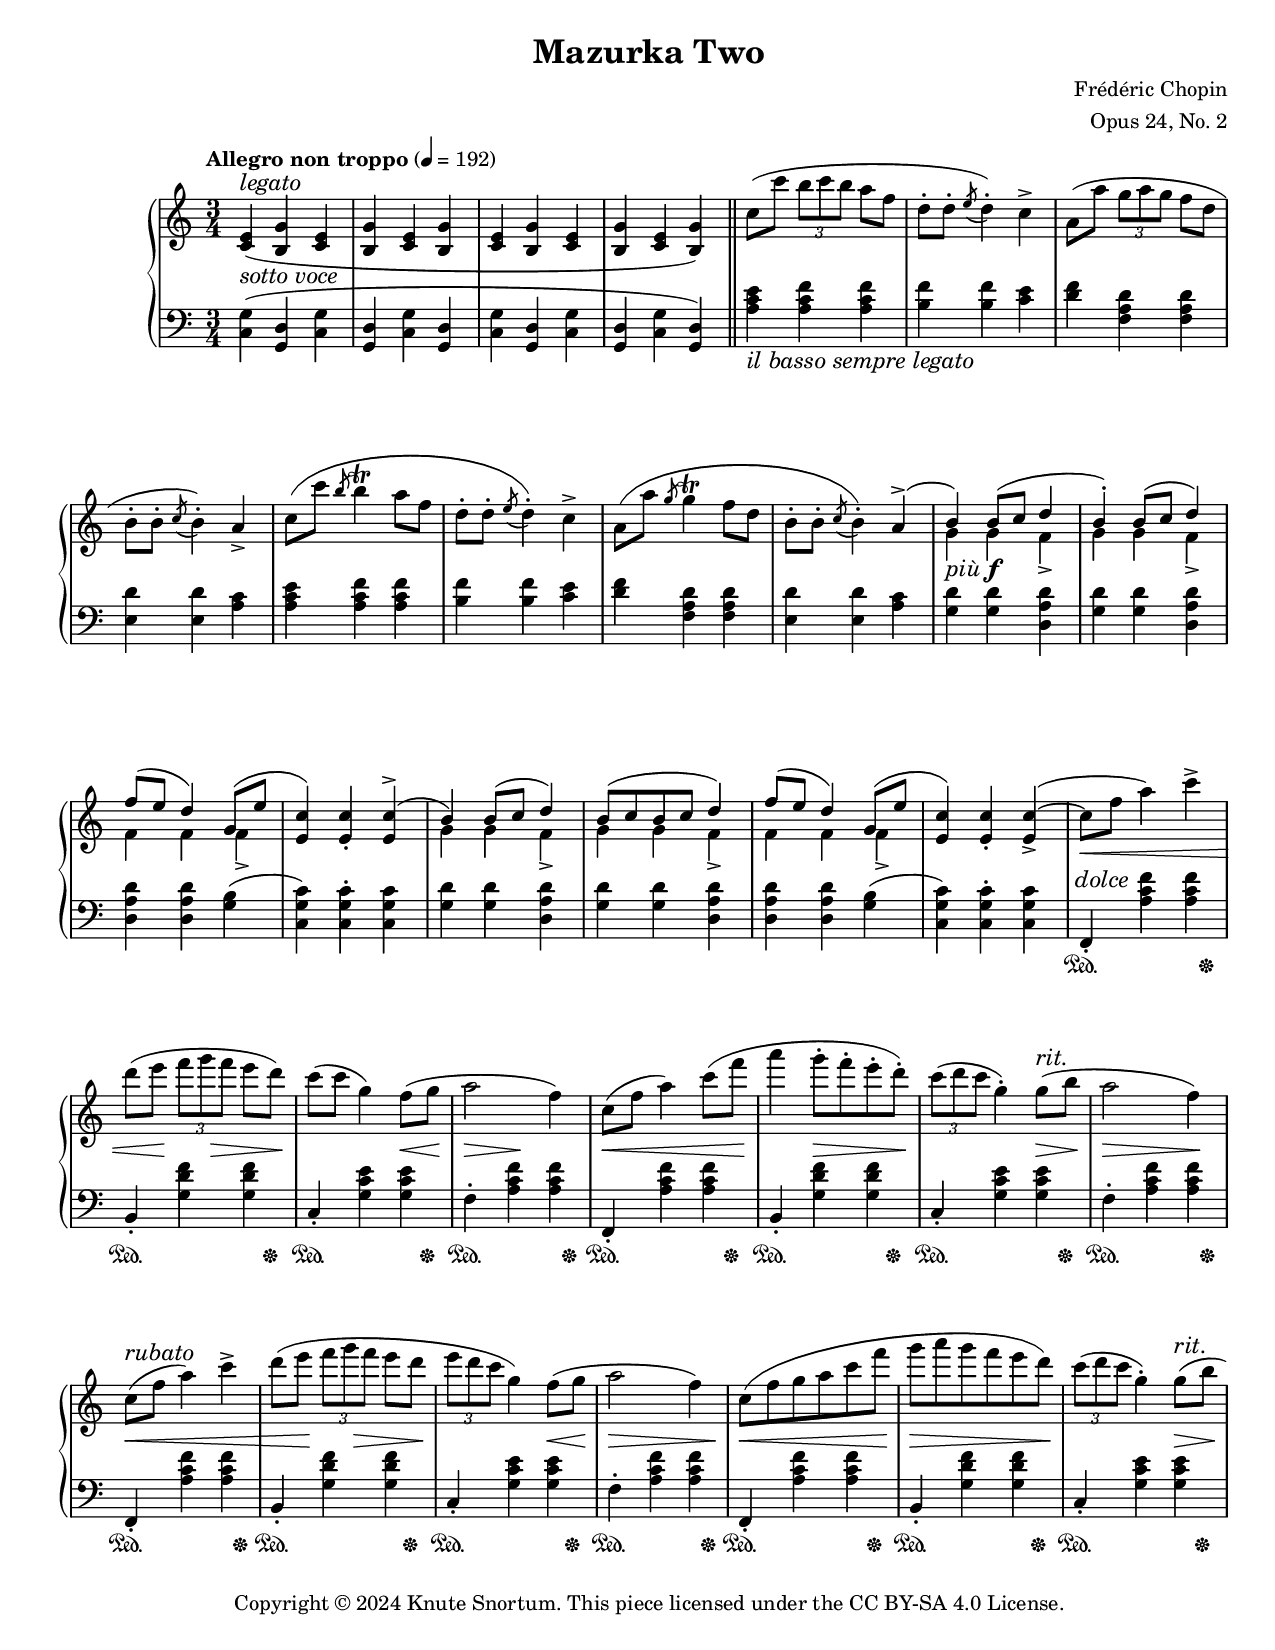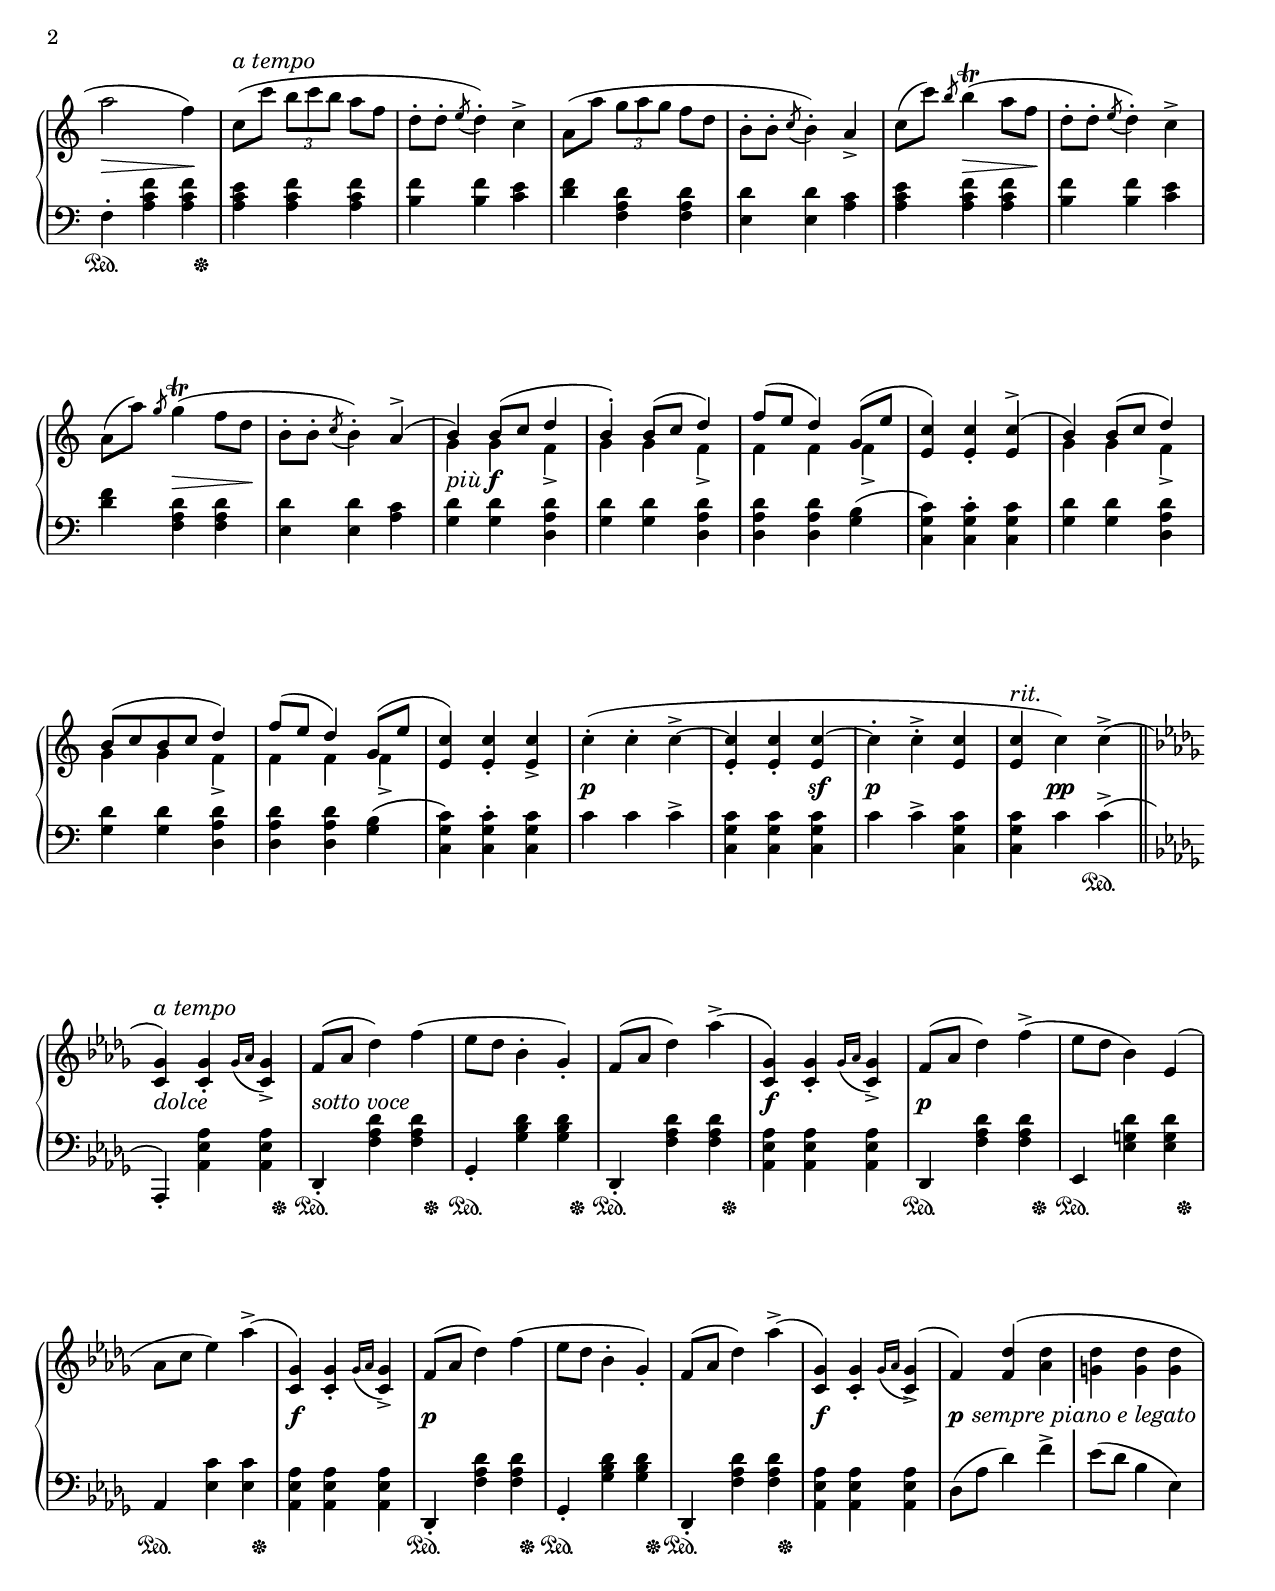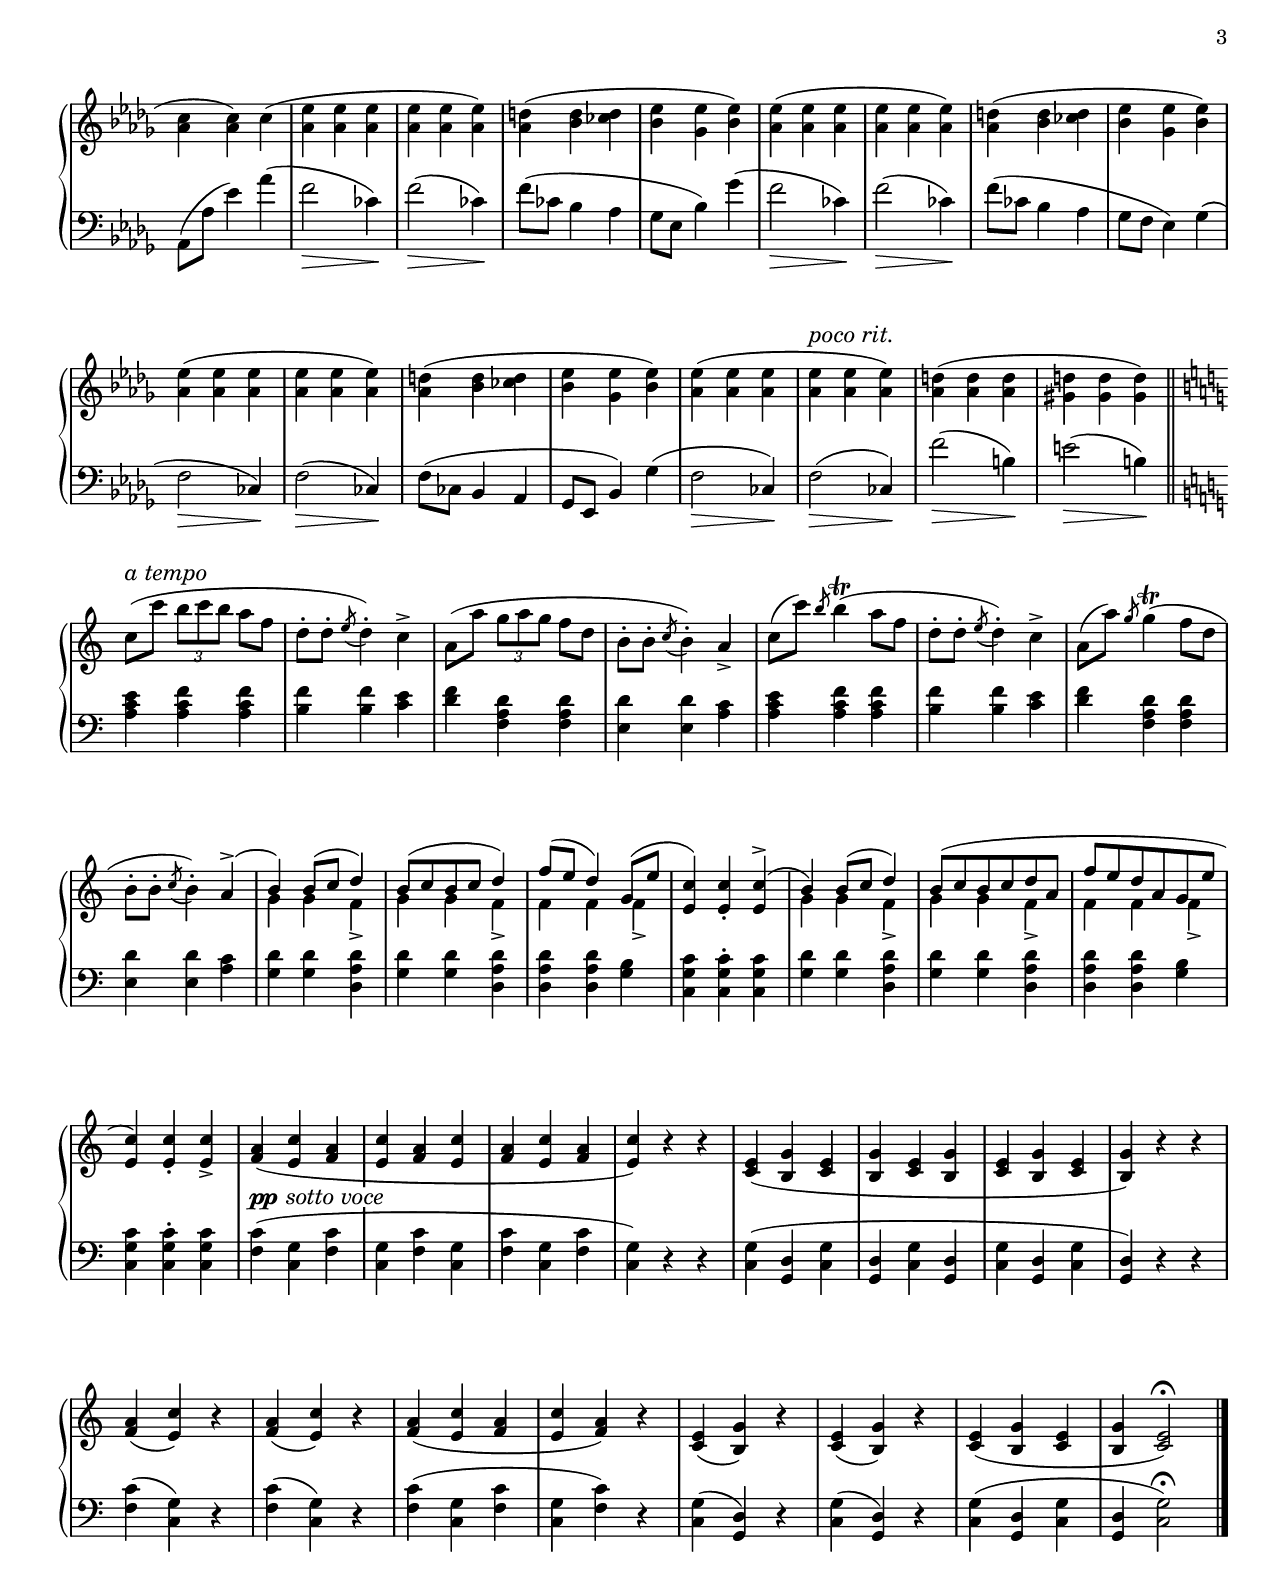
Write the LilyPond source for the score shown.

\version "2.24.0"

\include "includes/header-paper.ily"
%...+....1....+....2....+....3....+....4....+....5....+....6....+....7....+....

\version "2.24.0"
\language "english"

\include "global-variables.ily"

% Supress cyclic dependency warnings six times
% #(ly:expect-warning-times 6 "cyclic dependency: calculation-in-progress")

%%% Positions and shapes %%%

slurShapeA = \shape #'((0 . 0) (0 . 0) (0 . 0) (0 . -1)) \etc
slurShapeB = \shape #'((0 . 2) (0 . 1.5) (0 . 0) (0 . 0)) \etc
slurShapeC = \shape #'((0 . -0.5) (0 . 0) (0 . 0) (0 . -0.5)) \etc
slurShapeD = \shape #'(
                        ((0 . 0) (0 . 0) (0 . 0) (-0.25 . 0))
                        ((0 . 2.5) (0 . 2.5) (0 . 2.5) (0 . 2.5))
                        ) \etc
slurShapeE = \shape #'(
                        ((0 . 0) (0 . 0) (0 . 0) (0 . 0))
                        ((0 . 4) (0 . 4) (0 . 4) (0 . 4))
                        ) \etc
slurShapeF = \shape #'((0 . 0) (0 . 0) (0 . 2) (0 . 3)) \etc
slurShapeG = \shape #'((0 . 0) (0 . 0.5) (0 . 2) (0 . 2.5)) \etc
slurShapeH = \shape #'(
                        ((0 . 3) (0 . 3) (0 . 3) (0 . 3))
                        ((0 . 0) (0 . 0) (0 . 0) (0 . 0))
                        ) \etc
slurShapeI = \shape #'((0 . 0) (0 . 1) (0 . 2) (0 . 2.5)) \etc
slurShapeJ = \shape #'((0 . 3) (0 . 3) (0 . 3) (0 . 3)) \etc
slurShapeK = \shape #'(
                        ((0 . 2) (0 . 2) (0 . 1) (0 . 0))
                        ((0 . 0) (0 . 0) (0 . 0) (0 . 0))
                        ) \etc
slurShapeL = \shape #'((0 . 0) (0 . 0) (0 . 2) (0 . 2.5)) \etc
slurShapeM = \shape #'((0 . 0) (0 . 1) (0 . 2) (0 . 2.5)) \etc
slurShapeN = \shape #'((0 . 0) (0 . 1) (0 . 2) (0 . 2.5)) \etc
slurShapeO = \shape #'((0 . 3) (0 . 3) (0.5 . 2.5) (0 . 2.5)) \etc


moveTextA = 
  \tweak X-offset -0.5
  \tweak Y-offset 3.5
  \etc

%%% Music %%%

global = {
  \time 3/4
  \key c \major
}

rightHandUpper = \relative {
  <c' e>4(^\legato <b g'> <c e> |
  <b g'>4 <c e> <b g'> |
  <c e>4 <b g'> <c e> |
  <b g'>4 <c e> <b g'>) |
  \bar "||"
  c'8( c' \tuplet 3/2 { b c b } a f |
  d8-. d-. \acciaccatura { e } d4-.) c-> |
  a8( a' \tuplet 3/2 { g a g } f d |
  b-. b-. \acciaccatura { c } b4-.) a-> |
  
  \barNumberCheck 9
  c8( c' \slashedGrace { b } b4-\underSlurOne \trill a8 f |
  d8-. d-. \acciaccatura { e } d4-.) c-> |
  a8( a' \slashedGrace { g } g4-\underSlurOne \trill f8 d |
  b8-. b-. \acciaccatura { c } b4-.) \voiceOne a->-\slurShapeO ( |
  b4) b8( c d4 |
  b4-.) b8( c d4) |
  f8( e d4) g,8-\slurShapeA ( e' |
  \oneVoice <e, c'>4) q-. \voiceOne q->( |
  
  \barNumberCheck 17
  b'4) b8( c d4) |
  b8( c b c d4) |
  f8( e d4) g,8-\slurShapeA ( e' |
  \oneVoice <e, c'>4) q-. q->-\slurShapeB (~ |
  c'8 f a4) c-> |
  d8( e \tuplet 3/2 { f g f } e d) |
  c8( c g4) f8( g |
  a2 f4) |
  
  \barNumberCheck 25
  c8( f a4) c8( f |
  a4 g8-. f-. e-. d-.) |
  \tuplet 3/2 { c8( d c } g4-.) g8(^\rit b |
  a2 f4) |
  c8(^\rubato f a4) c-> |
  d8( e \tuplet 3/2 { f g f } e d |
  \tuplet 3/2 { e8 d c } g4) f8( g |
  a2 f4) |
  
  \barNumberCheck 33
  c8( f g a c f |
  g8 a g f e d) |
  \tuplet 3/2 { c8( d c } g4-.) g8(^\rit b |
  a2 f4) |
  % like 5
  c8(^\aTempo c' \tuplet 3/2 { b c b } a f |
  d8-. d-. \acciaccatura { e } d4-.) c-> |
  a8( a' \tuplet 3/2 { g a g } f d |
  b-. b-. \acciaccatura { c } b4-.) a-> |
  
  \barNumberCheck 41
  % like 9
  c8( c') \slashedGrace { b } b4(\trill a8 f |
  d8-. d-. \acciaccatura { e } d4-.) c-> |
  a8( a') \slashedGrace { g } g4(\trill f8 d |
  b8-. b-. \acciaccatura { c } b4-.) \voiceOne a->( |
  % like 13
  b4) b8( c d4 |
  b4-.) b8( c d4) |
  f8( e d4) g,8-\slurShapeA ( e' |
  \oneVoice <e, c'>4) q-. \voiceOne q->( |
  
  \barNumberCheck 49
  % like 17
  b'4) b8( c d4) |
  b8( c b c d4) |
  f8( e d4) g,8-\slurShapeA ( e' |
  \oneVoice <e, c'>4) q-. q-> |
  c'4-.-\slurShapeC ( c-. c->~ |
  <e, c'>4-. q-. q~ |
  c'4-. c-.-> <e, c'> |
  q4^\rit c') c->-\slurShapeD ( |
  \bar "||"
  
  \barNumberCheck 57
  \key df \major 
  <c, gf'>4)^\aTempo q-. \appoggiatura { gf'16 af } <c, gf'>4-> |
  f8( af df4) f-\slurShapeF ( |
  ef8 df bf4-. gf-.) |
  f8( af df4) af'->-\slurShapeG ( |
  <c,, gf'>4) q-. \appoggiatura { gf'16 af } <c, gf'>4-> |
  f8( af df4) f->( |
  ef8 df bf4) ef,-\slurShapeH ( |
  af8 c ef4) af->-\slurShapeI ( |
  
  \barNumberCheck 65
  % like 57
  <c,, gf'>4) q-. \appoggiatura { gf'16 af } <c, gf'>4-> |
  f8( af df4) f-\slurShapeF ( |
  ef8 df bf4-. gf-.) |
  f8( af df4) af'->-\slurShapeI ( |
  <c,, gf'>4) q-. \appoggiatura { gf'16 af } <c, gf'>4->-\slurShapeJ ^( |
  f4) <f df'>-\slurShapeK ( <af df> |
  <g df'>4 q q |
  <af c>4 q) c( |
  
  \barNumberCheck 73
  <af ef'>4 q q |
  q4 q q) |
  <af d>( <bf d> <cf d> |
  <bf ef> <gf ef'> <bf ef>) |
  % like 73
  <af ef'>4( q q |
  q4 q q) |
  <af d>( <bf d> <cf d> |
  <bf ef> <gf ef'> <bf ef>) |
  
  \barNumberCheck 81
  % like 77
  <af ef'>4( q q |
  q4 q q) |
  <af d>( <bf d> <cf d> |
  <bf ef> <gf ef'> <bf ef>) |
  <af ef'>4( q q |
  q4^\pocoRit q q) |
  <af d>4( q q |
  <gs d'> q q) |
  \bar "||"
  
  \barNumberCheck 89
  \key c \major 
  % like 37
  c8(^\aTempo c' \tuplet 3/2 { b c b } a f |
  % acciaccatura in SrcB
  d8-. d-. \acciaccatura { e } d4-.) c-> |
  a8( a' \tuplet 3/2 { g a g } f d |
  b-. b-. \acciaccatura { c } b4-.) a-> |
  % like 41
  c8( c') \slashedGrace { b } b4(\trill a8 f |
  d8-. d-. \acciaccatura { e } d4-.) c-> |
  a8( a') \slashedGrace { g } g4(\trill f8 d |
  b8-. b-. \acciaccatura { c } b4-.) \voiceOne a->-\slurShapeO ( |
  
  \barNumberCheck 97
  % like 45
  % SrcA and SrcB differ greatly iin the next eight bars.  I have decided
  % to follow SrcB as it is a variation of the theme.
  b4) b8( c d4) |
  b8( c b c d4) |
  f8( e d4) g,8-\slurShapeA ( e' |
  \oneVoice <e, c'>4) q-. \voiceOne q->( |
  b'4) b8( c d4) |
  b8( c b c d a |
  f'8 e d a g e' |
  \oneVoice <e, c'>4) q-. q-> |
  
  \barNumberCheck 105
  <f a>4( <e c'> <f a> |
  <e c'>4 <f a> <e c'> |
  <f a>4 <e c'> <f a> |
  <e c'>4) r r |
  <c e>4( <b g'> <c e> |
  <b g'>4 <c e> <b g'> |
  <c e>4 <b g'> <c e> |
  <b g'>4) r r |
  
  \barNumberCheck 113
  <f' a>4( <e c'>) r |
  <f a>4( <e c'>) r |
  <f a>4( <e c'> <f a> |
  <e c'>4 <f a>) r |
  <c e>4( <b g'>) r |
  <c e>4( <b g'>) r |
  <c e>4( <b g'> <c e> |
  <b g'>4 <c e>2)\fermata |
  \bar "|."
}

rightHandLower = \relative {
  s2. * 8 |
  
  \barNumberCheck 9
  s2. * 4 |
  \voiceFour g'4 g f-> |
  g4 g f-> |
  f4 f f-> |
  s2. |
  
  \barNumberCheck 17
  g4 g f-> |
  g4 g f-> |
  f4 f f-> |
  s2. * 5 |

  \barNumberCheck 25
  s2. * 8 |
  
  \barNumberCheck 33
  s2. * 8 |
  
  \barNumberCheck 41
  s2. * 4 |
  % like 13
  g4 g f-> |
  g4 g f-> |
  f4 f f-> |
  s2. |
  
  \barNumberCheck 49
  g4 g f-> |
  g4 g f-> |
  f4 f f-> |
  s2. * 5 |
  
  \barNumberCheck 57
  s2. * 8 |
  
  \barNumberCheck 65
  s2. * 8 |
  
  \barNumberCheck 73
  s2. * 8 |
  
  \barNumberCheck 81
  s2. * 8 |
  
  \barNumberCheck 89
  s2. * 8 |
  
  \barNumberCheck 97
  % like 45
  g4 g f-> |
  g4 g f-> |
  f4 f f-> |
  s2. |
  g4 g f-> |
  g4 g f-> |
  f4 f f-> |
  s2. |
  
  \barNumberCheck 105
}

rightHand = {
  \global
  % \mergeDifferentlyDottedOn
  % \mergeDifferentlyHeadedOn
  <<
    \new Voice \rightHandUpper
    \new Voice \rightHandLower
  >>
}

leftHand = \relative {
  \global
  \clef bass
  <c g'>4( <g d'> <c g'> |
  <g d'>4 <c g'> <g d'> |
  <c g'>4 <g d'> <c g'> |
  <g d'>4 <c g'> <g d'>) |
  % first beat, top note in chord, e in SrcB
  <a' c e>4_\ilBassoSempreLegato <a c f> q |
  <b f'>4 q <c e> |
  <d f>4 <f, a d> q |
  <e d'>4 q <a c> |
  
  \barNumberCheck 9
  <a c e>4 <a c f> q |
  <b f'>4 q <c e> |
  <d f>4 <f, a d> q |
  <e d'>4 q <a c> |
  <g d'>4 q <d a' d> |
  <g d'>4 q <d a' d> |
  q4 q <g b>( |
  <c, g' c>4) q-. q |
  
  \barNumberCheck 17
  <g' d'>4 q <d a' d> |
  <g d'>4 q <d a' d> |
  q4 q <g b>( |
  <c, g' c>4) q-. q |
  f,4-.-\moveTextA ^\dolce <a' c f> q |
  b,4-. <g' d' f> q |
  c,4-. <g' c e> q |
  f4-. <a c f> q |
  
  \barNumberCheck 25
  f,4-. <a' c f> q |
  b,4-. <g' d' f> q |
  c,4-. <g' c e> q |
  f4-. <a c f> q |
  f,4-. <a' c f> q |
  b,4-. <g' d' f> q |
  c,4-. <g' c e> q |
  f4-. <a c f> q |
  
  \barNumberCheck 33
  f,4-. <a' c f> q |
  b,4-. <g' d' f> q |
  c,4-. <g' c e> q |
  f4-. <a c f> q |
  % like 9
  % second beat, top note, f in SrcB
  <a c e>4 <a c f> q |
  <b f'>4 q <c e> |
  <d f>4 <f, a d> q |
  <e d'>4 q <a c> |
  
  \barNumberCheck 41
  % like 9
  <a c e>4 <a c f> q |
  <b f'>4 q <c e> |
  <d f>4 <f, a d> q |
  <e d'>4 q <a c> |
  % like 13
  <g d'>4 q <d a' d> |
  <g d'>4 q <d a' d> |
  q4 q <g b>( |
  <c, g' c>4) q-. q |
  
  \barNumberCheck 49
  <g' d'>4 q <d a' d> |
  <g d'>4 q <d a' d> |
  q4 q <g b>( |
  <c, g' c>4) q-. q |
  c'4 c c-> |
  <c, g' c>4 q q |
  c'4 c-> <c, g' c> |
  q4 c' c->-\slurShapeE ( |
  
  \barNumberCheck 57
  \key df \major
  af,,4-.) <af' ef' af> q |
  df,4-. <f' af df> q |
  gf,4-. <gf' bf df> q |
  df,4-. <f' af df> q |
  <af, ef' af>4 q q |
  df,4 <f' af df> q |
  ef,4 <ef' g df'> q |
  af,4 <ef' c'> q |
  
  \barNumberCheck 65
  <af, ef' af>4 q q |
  % like 58
  df,4-. <f' af df> q |
  gf,4-. <gf' bf df> q |
  df,4-. <f' af df> q |
  <af, ef' af>4 q q |
  df8( af' df4) f4-> |
  ef8( df bf4 ef,) |
  af,8( af' ef'4) af( |
  
  \barNumberCheck 73
  f2\> cf4)\! |
  f2(\> cf4)\! |
  f8( cf bf4 af |
  gf8 ef bf'4) gf'( |
  f2\> cf4)\! |
  f2(\> cf4)\! |
  f8( cf bf4 af |
  gf8 f ef4) gf( |
  
  \barNumberCheck 81
  % like 73, octave down
  f2\> cf4)\! |
  f2(\> cf4)\! |
  f8-\slurShapeL ( cf bf4 af |
  gf8 ef bf'4) gf'-\slurShapeM ( |
  f2\> cf4)\! |
  f2-\slurShapeN (\> cf4)\! |
  f'2(\> b,4)\! |
  e2(\> b4)\! |
  
  \barNumberCheck 89
  \key c \major 
  % like 37
  % second beat, top note, f in SrcB
  <a c e>4 <a c f> q |
  <b f'>4 q <c e> |
  <d f>4 <f, a d> q |
  <e d'>4 q <a c> |
  % like 41
  <a c e>4 <a c f> q |
  <b f'>4 q <c e> |
  <d f>4 <f, a d> q |
  <e d'>4 q <a c> |
  
  \barNumberCheck 97
  % like 45
  <g d'>4 q <d a' d> |
  <g d'>4 q <d a' d> |
  q4 q <g b> |
  <c, g' c>4 q-. q |
  <g' d'>4 q <d a' d> |
  <g d'>4 q <d a' d> |
  q4 q <g b> |
  <c, g' c>4 q-. q |
  
  \barNumberCheck 105
  <f c'>4( <c g'> <f c'> |
  <c g'>4 <f c'> <c g'> |
  <f c'>4 <c g'> <f c'> |
  <c g'>4) r r |
  <c g'>4( <g d'> <c g'> |
  <g d'>4 <c g'> <g d'> |
  <c g'>4 <g d'> <c g'> |
  <g d'>4) r r |
  
  \barNumberCheck 113
  <f' c'>4( <c g'>) r |
  <f c'>4( <c g'>) r |
  <f c'>4( <c g'> <f c'> |
  <c g'>4 <f c'>) r |
  <c g'>4( <g d'>) r |
  <c g'>4( <g d'>) r |
  <c g'>4( <g d'> <c g'> |
  <g d'>4 <c g'>2)\fermata |
}

dynamics = {
  \override TextScript.Y-offset = -0.5
  s2.^\sottoVoce
  s2. * 7 |
  
  \barNumberCheck 9
  s2. * 4 |
  \tag layout { s2.^\piuF } \tag midi { s2.\f } |
  s2. * 3 |
  
  \barNumberCheck 17
  s2. * 4 |
  s2.\< |
  s8 s\! s s\> s s\! |
  s2 s8\< s\! |
  s4\> s2\! |
  
  \barNumberCheck 25
  s2\< s8 s\! |
  s4 s\> s8 s\! |
  s2 s8\> s8\! |
  s2\> s4\! |
  s2.\< |
  s8 s\! s s\> s s\! |
  s2 s8\< s8\! |
  s2\> s8 s\! |
  
  \barNumberCheck 33
  s2\< s8 s\! |
  s2\> s8 s\! |
  s2 s8\> s\! |
  s2\> s4\! |
  s2. * 4 |
  
  \barNumberCheck 41
  s4 s4\> s8 s\! |
  s2. |
  s4 s4\> s8 s\! |
  s2. |
  \tag layout { s2.^\piuF } \tag midi { s2.\f } |
  s2. * 3 |
  
  \barNumberCheck 49
  s2. * 4 |
  s2.\p |
  s2 s4\sf |
  s2.\p |
  s4 s2\pp |
  
  \barNumberCheck 57
  s2.^\dolce |
  s2.^\sottoVoce |
  s2. * 2 |
  s2.\f |
  s2.\p |
  s2. * 2 |
  
  \barNumberCheck 65
  s2.\f |
  s2.\p |
  s2. * 2 |
  s2.\f |
  \tag layout { s2.^\pSemprePianoELegato } \tag midi { s2.\p }
  s2. * 2 |
  
  \barNumberCheck 73
  s2. * 8 |
  
  \barNumberCheck 81
  s2. * 8 |
  
  \barNumberCheck 89
  s2. * 8 |
  
  \barNumberCheck 97
  s2. * 8 |
  
  \barNumberCheck 105
  s2.^\ppSottoVoce |
}

tempi = {
  \tempo "Allegro non troppo" 4 = 192
  s2. |
  \set Score.tempoHideNote = ##t
  s2. * 7 |
  
  \barNumberCheck 9
  s2. * 8 |
  
  \barNumberCheck 17
  s2. * 8 |
  
  \barNumberCheck 25
  s2. * 2 |
  s2 \tempo 4 = 176 s4 |
  \tempo 4 = 160
  s4 \tempo 4 = 152 s \tempo 4 = 138 s |
  \tempo 4 = 192
  s2. * 4 |
  
  \barNumberCheck 33
  s2. * 2 |
  s2 \tempo 4 = 176 s4 |
  \tempo 4 = 160
  s4 \tempo 4 = 152 s \tempo 4 = 138 s |
  \tempo 4 = 192
  s2. * 4 |
  
  \barNumberCheck 41
  s2. * 8 |
  
  \barNumberCheck 49
  s2. * 7 |
  \tempo 4 = 176
  s4 \tempo 4 = 160 s \tempo 4 = 152 s |
  
  \barNumberCheck 57
  \tempo 4 = 192
  s2. * 8 |
  
  \barNumberCheck 65
  s2. * 8 |
  
  \barNumberCheck 73
  s2. * 8 |
  
  \barNumberCheck 81
  s2. * 5 |
  \tempo 4 = 176
  s2. |
  \tempo 4 = 160
  s2. |
  \tempo 4 = 152
  s2. |
  
  \barNumberCheck 89
  \tempo 4 = 192
  s2. * 8 |
  
  \barNumberCheck 97
  s2. * 8 |
  
  \barNumberCheck 105
  s2. * 8 |
  
  \barNumberCheck 113
  s2. * 6 |
  s4 \tempo 4 = 176 s \tempo 4 = 160 s |
  \tempo 4 = 152 
  s \tempo 4 = 80 s2 |
}

pedal = {
  s2. * 8 |
  
  \barNumberCheck 9
  s2. * 8 |
  
  \barNumberCheck 17
  s2. * 4 |
  s2\sd s8 s\su |
  s2\sd s8 s\su |
  s2\sd s8 s\su |
  s2\sd s8 s\su |
  
  \barNumberCheck 25
  s2\sd s8 s\su |
  s2\sd s8 s\su |
  s2\sd s8 s\su |
  s2\sd s8 s\su |
  s2\sd s8 s\su |
  s2\sd s8 s\su |
  s2\sd s8 s\su |
  s2\sd s8 s\su |
  
  \barNumberCheck 33
  s2\sd s8 s\su |
  s2\sd s8 s\su |
  s2\sd s8 s\su |
  s2\sd s8 s\su |
  s2. * 4 |
  
  \barNumberCheck 41
  s2. * 8 |
  
  \barNumberCheck 49
  s2. * 7 |
  s2 s4\sd |

  \barNumberCheck 57
  s2 s8 s\su |
  s2\sd s8 s\su |
  s2\sd s8 s\su |
  s2\sd s8 s\su |
  s2. |
  s2\sd s8 s\su |
  s2\sd s8 s\su |
  s2\sd s8 s\su |
  
  \barNumberCheck 65
  s2. |
  s2\sd s8 s\su |
  s2\sd s8 s\su |
  s2\sd s8 s\su |
}

forceBreaks = {
  % page 1
  \repeat unfold 6 { s2.\noBreak } s2.\break\noPageBreak
  \repeat unfold 6 { s2.\noBreak } s2.\break\noPageBreak
  \repeat unfold 6 { s2.\noBreak } s2.\break\noPageBreak
  \repeat unfold 6 { s2.\noBreak } s2.\break\noPageBreak
  \repeat unfold 6 { s2.\noBreak } s2.\pageBreak
  
  % page 2
  \repeat unfold 6 { s2.\noBreak } s2.\break\noPageBreak
  \repeat unfold 6 { s2.\noBreak } s2.\break\noPageBreak
  \repeat unfold 6 { s2.\noBreak } s2.\break\noPageBreak
  \repeat unfold 6 { s2.\noBreak } s2.\break\noPageBreak
  \repeat unfold 7 { s2.\noBreak } s2.\pageBreak
  
  % page 3
  \repeat unfold 8 { s2.\noBreak } s2.\break\noPageBreak
  \repeat unfold 7 { s2.\noBreak } s2.\break\noPageBreak
  \repeat unfold 6 { s2.\noBreak } s2.\break\noPageBreak
  \repeat unfold 7 { s2.\noBreak } s2.\break\noPageBreak
  \repeat unfold 8 { s2.\noBreak } s2.\break\noPageBreak
}

mazurkaTwoNotes =
\score {
  \header {
    title = "Mazurka Two"
    composer = "Frédéric Chopin"
    opus = "Opus 24, No. 2"
  }
  \keepWithTag layout  
  \new PianoStaff <<
    \new Staff = "upper" \rightHand
    \new Dynamics \dynamics
    \new Staff = "lower" \leftHand
    \new Dynamics \pedal
    \new Dynamics \tempi
    \new Devnull \forceBreaks
  >>
  \layout {}
}

\include "articulate.ly"

mazurkaTwoMidi =
\book {
  \bookOutputName "mazurka-op24-no2"
  \score {
    \keepWithTag midi
    \articulate <<
      \new Staff = "upper" << \rightHand \dynamics \pedal \tempi >>
      \new Staff = "lower" << \leftHand \dynamics \pedal \tempi >>
    >>
    \midi {}
  }
}


\mazurkaTwoNotes
\mazurkaTwoMidi
